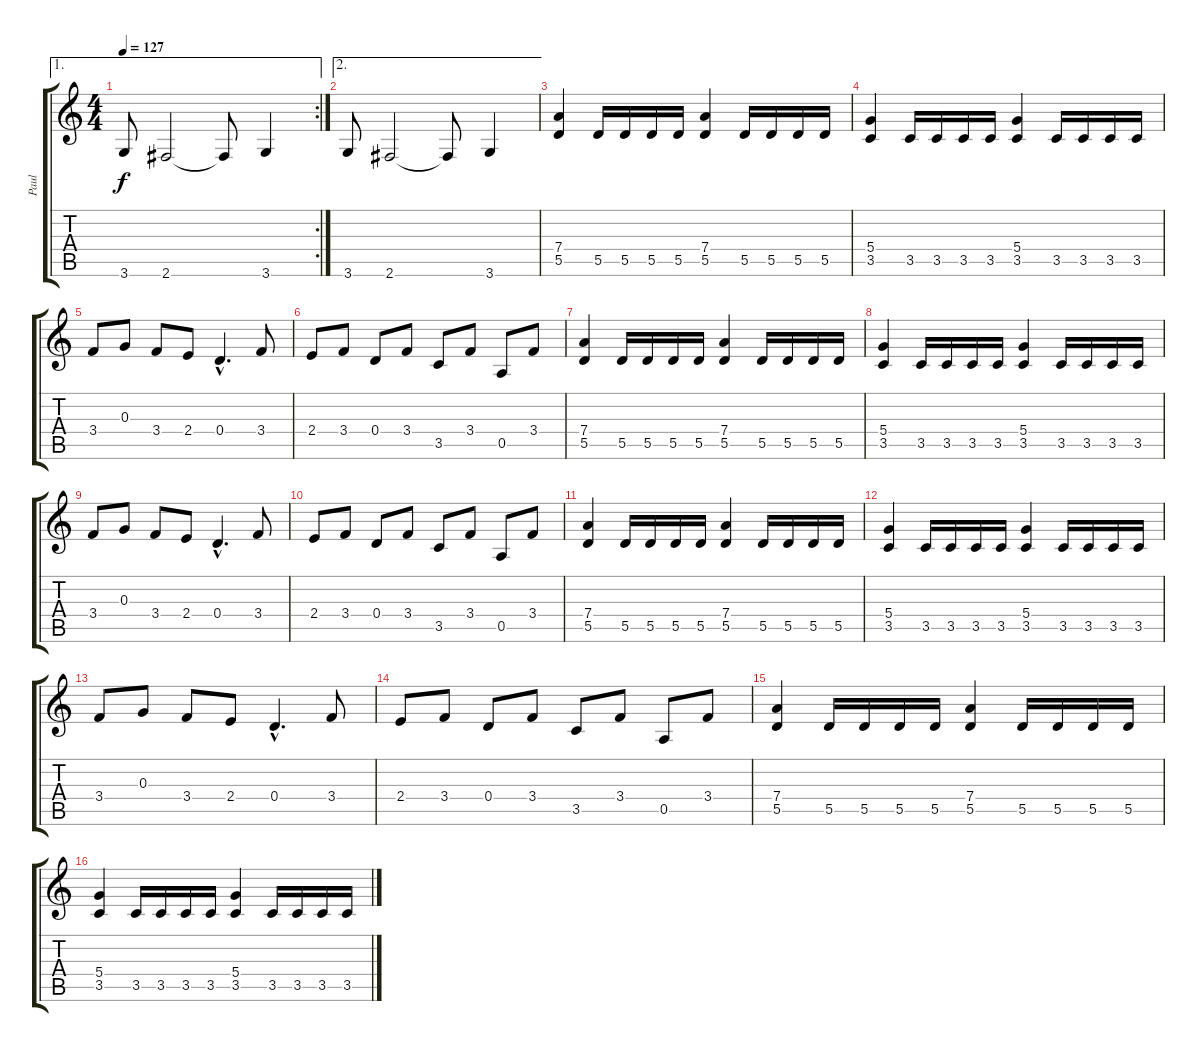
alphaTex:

\track ("Paul" "Paul") {instrument overdrivenguitar}
\staff {score tabs}
\tuning (E4 B3 G3 D3 A2 E2) {hide}
\ae 1
\rc 2
\ts (4 4)
\tempo 127
\clef g2
\ks c
3.6.8{dy f} 2.6.2 2.6{t}.8 3.6.4 |
\ae 2
3.6.8 2.6.2 2.6{t}.8 3.6.4 |
(7.4 5.5).4 5.5.16 5.5.16 5.5.16 5.5.16 (7.4 5.5).4 5.5.16 5.5.16 5.5.16 5.5.16 |
(5.4 3.5).4 3.5.16 3.5.16 3.5.16 3.5.16 (5.4 3.5).4 3.5.16 3.5.16 3.5.16 3.5.16 |
3.4.8 0.3.8 3.4.8 2.4.8 0.4{hac}.4{d} 3.4.8 |
2.4.8 3.4.8 0.4.8 3.4.8 3.5.8 3.4.8 0.5.8 3.4.8 |
(7.4 5.5).4 5.5.16 5.5.16 5.5.16 5.5.16 (7.4 5.5).4 5.5.16 5.5.16 5.5.16 5.5.16 |
(5.4 3.5).4 3.5.16 3.5.16 3.5.16 3.5.16 (5.4 3.5).4 3.5.16 3.5.16 3.5.16 3.5.16 |
3.4.8 0.3.8 3.4.8 2.4.8 0.4{hac}.4{d} 3.4.8 |
2.4.8 3.4.8 0.4.8 3.4.8 3.5.8 3.4.8 0.5.8 3.4.8 |
(7.4 5.5).4 5.5.16 5.5.16 5.5.16 5.5.16 (7.4 5.5).4 5.5.16 5.5.16 5.5.16 5.5.16 |
(5.4 3.5).4 3.5.16 3.5.16 3.5.16 3.5.16 (5.4 3.5).4 3.5.16 3.5.16 3.5.16 3.5.16 |
3.4.8 0.3.8 3.4.8 2.4.8 0.4{hac}.4{d} 3.4.8 |
2.4.8 3.4.8 0.4.8 3.4.8 3.5.8 3.4.8 0.5.8 3.4.8 |
(7.4 5.5).4 5.5.16 5.5.16 5.5.16 5.5.16 (7.4 5.5).4 5.5.16 5.5.16 5.5.16 5.5.16 |
(5.4 3.5).4 3.5.16 3.5.16 3.5.16 3.5.16 (5.4 3.5).4 3.5.16 3.5.16 3.5.16 3.5.16
